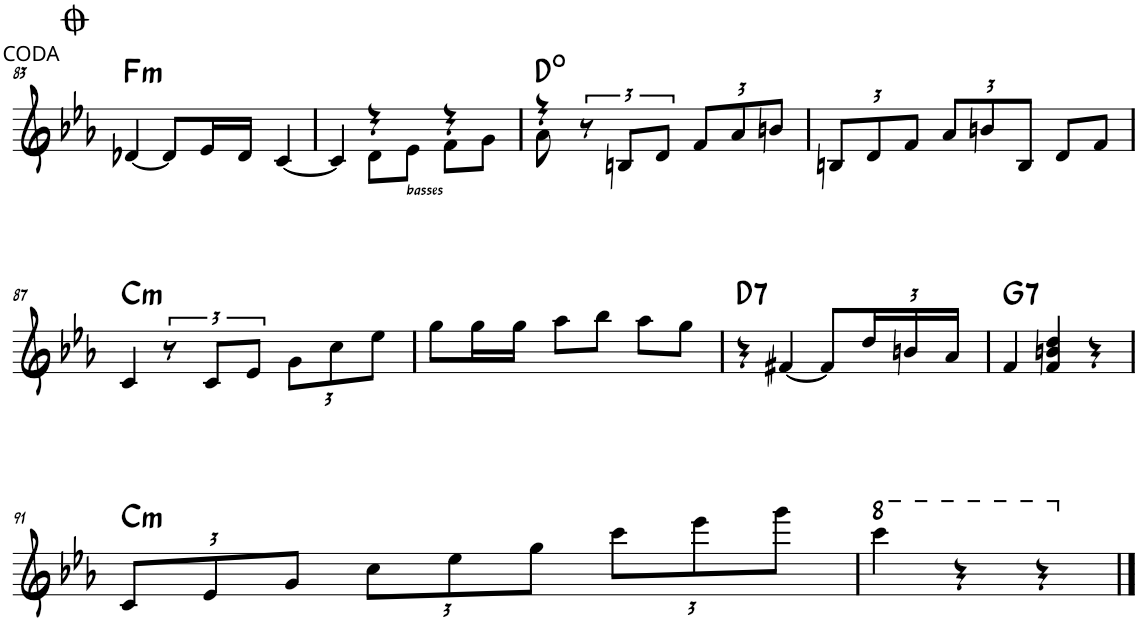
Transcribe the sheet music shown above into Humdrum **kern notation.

**kern	**harte
*part1	*part1
*staff1	*
*I"Piano	*
*I'Pno.	*
!!LO:PB:g=z
*clefG2	*
*k[b-e-a-]	*
*M3/4	*
=83	=83
!	!LO:H:kt=m
[4d-X/	F:min
8d-/L]	.
16e-/L	.
16d-/JJ	.
[4c/	.
=84	=84
*^	*
4c/]	4ryy	.
!LO:TX:b:t=basses	!	!
4r	8d\L	.
.	8e-\J	.
4r	8f\L	.
.	8g\J	.
=85	=85	=85
4r	8a-\	D:dim
.	2ryy	.
12r	.	.
12Bn/L	.	.
12d/J	.	.
*Xbrackettup	*	*
12f/L	.	.
12a-/	.	.
.	8ryy	.
12bn/J	.	.
*v	*v	*
=86	=86
12Bn/L	.
12d/	.
12f/J	.
12a-/L	.
12bn/	.
12B/J	.
8d/L	.
8f/J	.
!!LO:LB:g=z
=87	=87
!	!LO:H:kt=m
4c/	C:min
*brackettup	*
12r	.
12c/L	.
12e-/J	.
*Xbrackettup	*
12g\L	.
12cc\	.
12ee-\J	.
=88	=88
8gg\L	.
16gg\L	.
16gg\JJ	.
8aa-\L	.
8bb-\J	.
8aa-\L	.
8gg\J	.
=89	=89
!	!LO:H:kt=7
4r	D:7
[4f#X/	.
8f#/L]	.
24dd/L	.
24bn/	.
24a-/JJ	.
=90	=90
!	!LO:H:kt=7
4f/	G:7
4f/ 4bn/ 4dd/	.
4r	.
!!LO:LB:g=z
=91	=91
!	!LO:H:kt=m
12c/L	C:min
12e-/	.
12g/J	.
12cc\L	.
12ee-\	.
12gg\J	.
12ccc\L	.
12eee-\	.
12ggg\J	.
=92	=92
*8va	*
4cccc\	.
4r	.
4r	.
*X8va	*
==	==
*-	*-
